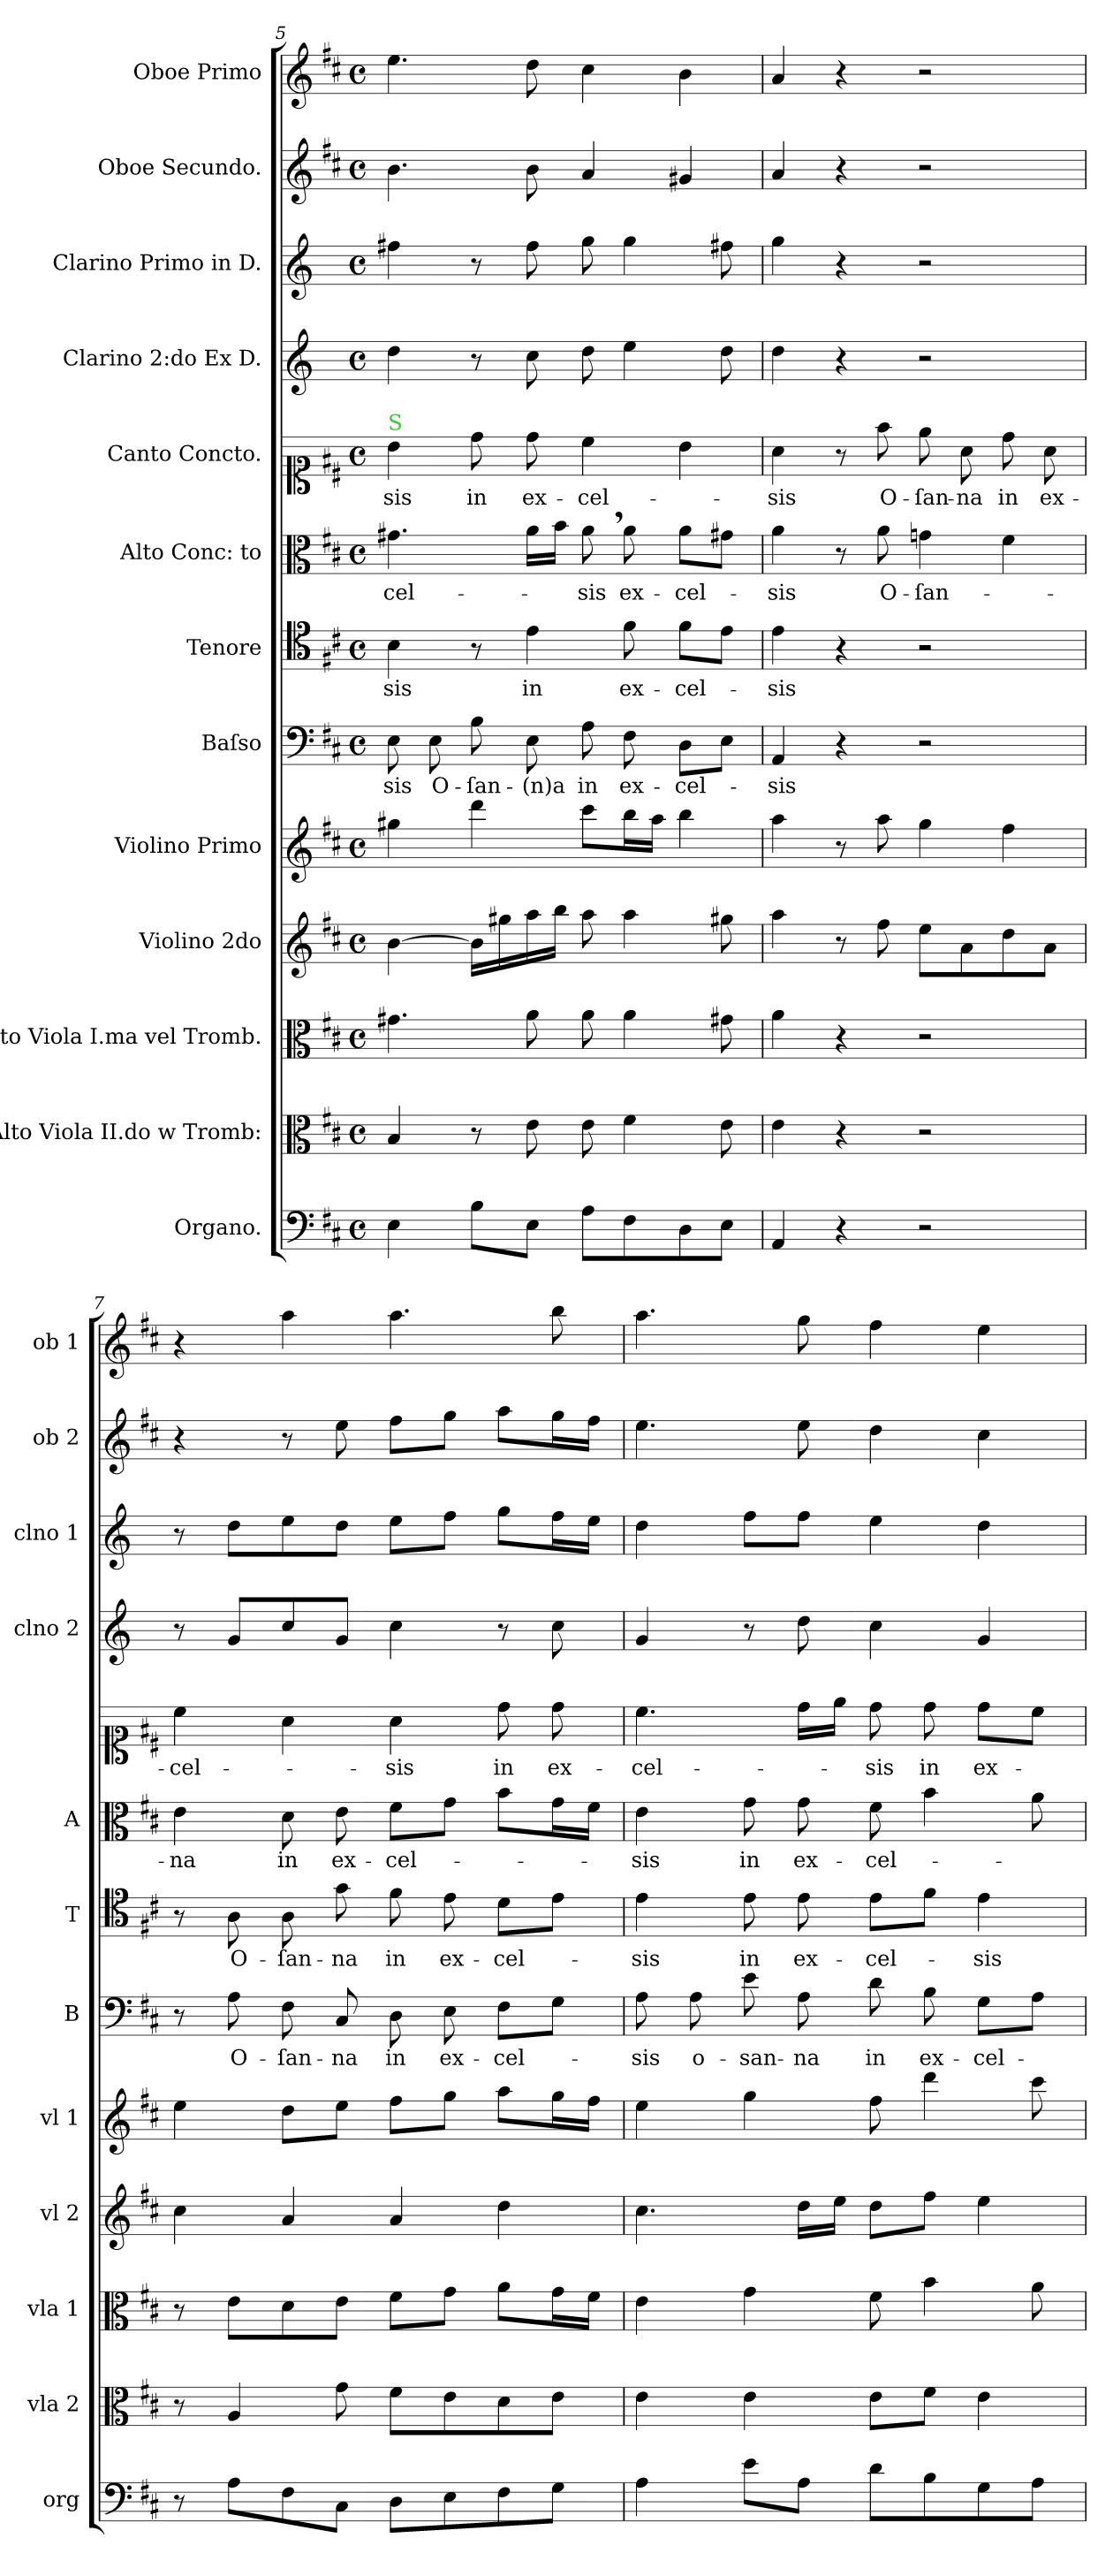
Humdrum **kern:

**kern	**kern	**kern	**kern	**kern	**kern	**text	**kern	**text	**kern	**text	**kern	**text	**kern	**kern	**kern	**kern
*part13	*part12	*part11	*part10	*part9	*part8	*part8	*part7	*part7	*part6	*part6	*part5	*part5	*part4	*part3	*part2	*part1
*staff13	*staff12	*staff11	*staff10	*staff9	*staff8	*staff8	*staff7	*staff7	*staff6	*staff6	*staff5	*staff5	*staff4	*staff3	*staff2	*staff1
*I"Organo.	*I"Alto Viola II.do w Tromb:	*I"Alto Viola I.ma vel Tromb.	*I"Violino 2do	*I"Violino Primo	*I"Baſso	*	*I"Tenore	*	*I"Alto Conc: to	*	*I"Canto Concto.	*	*I"Clarino 2:do Ex D.	*I"Clarino Primo in D.	*I"Oboe Secundo.	*I"Oboe Primo
*I'org	*I'vla 2	*I'vla 1	*I'vl 2	*I'vl 1	*I'B	*	*I'T	*	*I'A	*	*	*	*I'clno 2	*I'clno 1	*I'ob 2	*I'ob 1
*clefF4	*clefC3	*clefC3	*clefG2	*clefG2	*clefF4	*	*clefC4	*	*clefC3	*	*clefC1	*	*clefG2	*clefG2	*clefG2	*clefG2
*	*	*	*	*	*	*	*	*	*	*	*	*	*ITrd-1c-2	*ITrd-1c-2	*	*
*k[f#c#]	*k[f#c#]	*k[f#c#]	*k[f#c#]	*k[f#c#]	*k[f#c#]	*	*k[f#c#]	*	*k[f#c#]	*	*k[f#c#]	*	*k[f#c#]	*k[f#c#]	*k[f#c#]	*k[f#c#]
*M4/4	*M4/4	*M4/4	*M4/4	*M4/4	*M4/4	*	*M4/4	*	*M4/4	*	*M4/4	*	*M4/4	*M4/4	*M4/4	*M4/4
*met(c)	*met(c)	*met(c)	*met(c)	*met(c)	*met(c)	*	*met(c)	*	*met(c)	*	*met(c)	*	*met(c)	*met(c)	*met(c)	*met(c)
=5	=5	=5	=5	=5	=5	=5	=5	=5	=5	=5	=5	=5	=5	=5	=5	=5
!	!	!	!	!	!	!	!	!	!	!	!LO:TX:a:color=limegreen:t=S	!	!	!	!	!
4E\	4B/	4.g#X\	[4b\	4gg#X\	8E\	-sis	4B\	-sis	4.g#X\	-cel-	4b\	-sis	4ee\	4gg#X\	4.b\	4.ee\
.	.	.	.	.	8E\	O-	.	.	.	.	.	.	.	.	.	.
!	!	!	!	!	!	!	!	!	!	!	!	!LO:LY:i	!	!	!	!
8B\L	8r	.	16b\LL]	4ddd\	8B\	-ſan-	8r	.	.	.	8dd\	in	8r	8r	.	.
.	.	.	16gg#X\	.	.	.	.	.	.	.	.	.	.	.	.	.
!	!	!	!	!	!	!	!	!	!	!	!	!LO:LY:i	!	!	!	!
8E\J	8e\	8a\	16aa\	.	8E\	-(n)a	4e\	in	16a\LL	.	8dd\	ex-	8dd\	8gg#\	8b\	8dd\
.	.	.	16bb\JJ	.	.	.	.	.	16b\JJ	.	.	.	.	.	.	.
!	!	!	!	!	!	!	!	!	!	!	!	!LO:LY:i	!	!	!	!
8A\L	8e\	8a\	8aa\	8ccc#\L	8A\	in	.	.	8a,\	-sis	4cc#\	-cel-	8ee\	8aa\	4a/	4cc#\
!	!	!	!	!	!	!	!	!	!	!LO:LY:i	!	!	!	!	!	!
8F#\	4f#\	4a\	4aa\	16bb\L	8F#\	ex-	8f#\	ex-	8a\	ex-	.	.	4ff#\	4aa\	.	.
.	.	.	.	16aa\JJ	.	.	.	.	.	.	.	.	.	.	.	.
!	!	!	!	!	!	!	!	!	!	!LO:LY:i	!	!	!	!	!	!
8D\	.	.	.	4bb\	8D\L	-cel-	8f#\L	-cel-	8a\L	-cel-	4b\	.	.	.	4g#X/	4b\
8E\J	8e\	8g#X\	8gg#X\	.	8E\J	.	8e\J	.	8g#X\J	.	.	.	8ee\	8gg#X\	.	.
=6	=6	=6	=6	=6	=6	=6	=6	=6	=6	=6	=6	=6	=6	=6	=6	=6
!	!	!	!	!	!	!	!	!	!	!LO:LY:i	!	!LO:LY:i	!	!	!	!
4AA/	4e\	4a\	4aa\	4aa\	4AA/	-sis	4e\	-sis	4a\	-sis	4a\	-sis	4ee\	4aa\	4a/	4a/
4r	4r	4r	8r	8r	4r	.	4r	.	8r	.	8r	.	4r	4r	4r	4r
.	.	.	8ff#\	8aa\	.	.	.	.	8a\	O-	8ff#\	O-	.	.	.	.
2r	2r	2r	8ee\L	4gg\	2r	.	2r	.	4gn\	-ſan-	8ee\	-ſan-	2r	2r	2r	2r
.	.	.	8a\	.	.	.	.	.	.	.	8a\	-na	.	.	.	.
.	.	.	8dd\	4ff#\	.	.	.	.	4f#\	.	8dd\	in	.	.	.	.
.	.	.	8a\J	.	.	.	.	.	.	.	8a\	ex-	.	.	.	.
=7	=7	=7	=7	=7	=7	=7	=7	=7	=7	=7	=7	=7	=7	=7	=7	=7
8r	8r	8r	4cc#\	4ee\	8r	.	8r	.	4e\	-na	4cc#\	-cel-	8r	8r	4r	4r
8A\L	4A/	8e\L	.	.	8A\	O-	8A\	O-	.	.	.	.	8a/L	8ee\L	.	.
8F#\	.	8d\	4a/	8dd\L	8F#\	-ſan-	8A\	-ſan-	8d\	in	4a\	.	8dd/	8ff#\	8r	4aa\
8C#\J	8g\	8e\J	.	8ee\J	8C#/	-na	8g\	-na	8e\	ex-	.	.	8a/J	8ee\J	8ee\	.
8D\L	8f#\L	8f#\L	4a/	8ff#\L	8D\	in	8f#\	in	8f#\L	-cel-	4a\	-sis	4dd\	8ff#\L	8ff#\L	4.aa\
8E\	8e\	8g\J	.	8gg\J	8E\	ex-	8e\	ex-	8g\J	.	.	.	.	8gg\J	8gg\J	.
!	!	!	!	!	!	!	!	!	!	!	!	!LO:LY:i	!	!	!	!
8F#\	8d\	8a\L	4dd\	8aa\L	8F#\L	-cel-	8d\L	-cel-	8b\L	.	8dd\	in	8r	8aa\L	8aa\L	.
!	!	!	!	!	!	!	!	!	!	!	!	!LO:LY:i	!	!	!	!
8G\J	8e\J	16g\L	.	16gg\L	8G\J	.	8e\J	.	16g\L	.	8dd\	ex-	8dd\	16gg\L	16gg\L	8bb\
.	.	16f#\JJ	.	16ff#\JJ	.	.	.	.	16f#\JJ	.	.	.	.	16ff#\JJ	16ff#\JJ	.
=8	=8	=8	=8	=8	=8	=8	=8	=8	=8	=8	=8	=8	=8	=8	=8	=8
!	!	!	!	!	!	!	!	!	!	!	!	!LO:LY:i	!	!	!	!
4A\	4e\	4e\	4.cc#\	4ee\	8A\	-sis	4e\	-sis	4e\	-sis	4.cc#\	-cel-	4a/	4ee\	4.ee\	4.aa\
.	.	.	.	.	8A\	o-	.	.	.	.	.	.	.	.	.	.
8e\L	4e\	4g\	.	4gg\	8e\	-san-	8e\	in	8g\	in	.	.	8r	8gg\L	.	.
8A\J	.	.	16dd\LL	.	8A\	-na	8e\	ex-	8g\	ex-	16dd\LL	.	8ee\	8gg\J	8ee\	8gg\
.	.	.	16ee\JJ	.	.	.	.	.	.	.	16ee\JJ	.	.	.	.	.
!	!	!	!	!	!	!	!	!	!	!	!	!LO:LY:i	!	!	!	!
8d\L	8e\L	8f#\	8dd\L	8ff#\	8d\	in	8e\L	-cel-	8f#\	-cel-	8dd\	-sis	4dd\	4ff#\	4dd\	4ff#\
!	!	!	!	!	!	!	!	!	!	!	!	!LO:LY:i	!	!	!	!
8B\	8f#\J	4b\	8ff#\J	4ddd\	8B\	ex-	8f#\J	.	4b\	.	8dd\	in	.	.	.	.
!	!	!	!	!	!	!	!	!	!	!	!	!LO:LY:i	!	!	!	!
8G\	4e\	.	4ee\	.	8G\L	-cel-	4e\	-sis	.	.	8dd\L	ex-	4a/	4ee\	4cc#\	4ee\
8A\J	.	8a\	.	8ccc#\	8A\J	.	.	.	8a\	.	8cc#\J	.	.	.	.	.
=	=	=	=	=	=	=	=	=	=	=	=	=	=	=	=	=
*-	*-	*-	*-	*-	*-	*-	*-	*-	*-	*-	*-	*-	*-	*-	*-	*-
